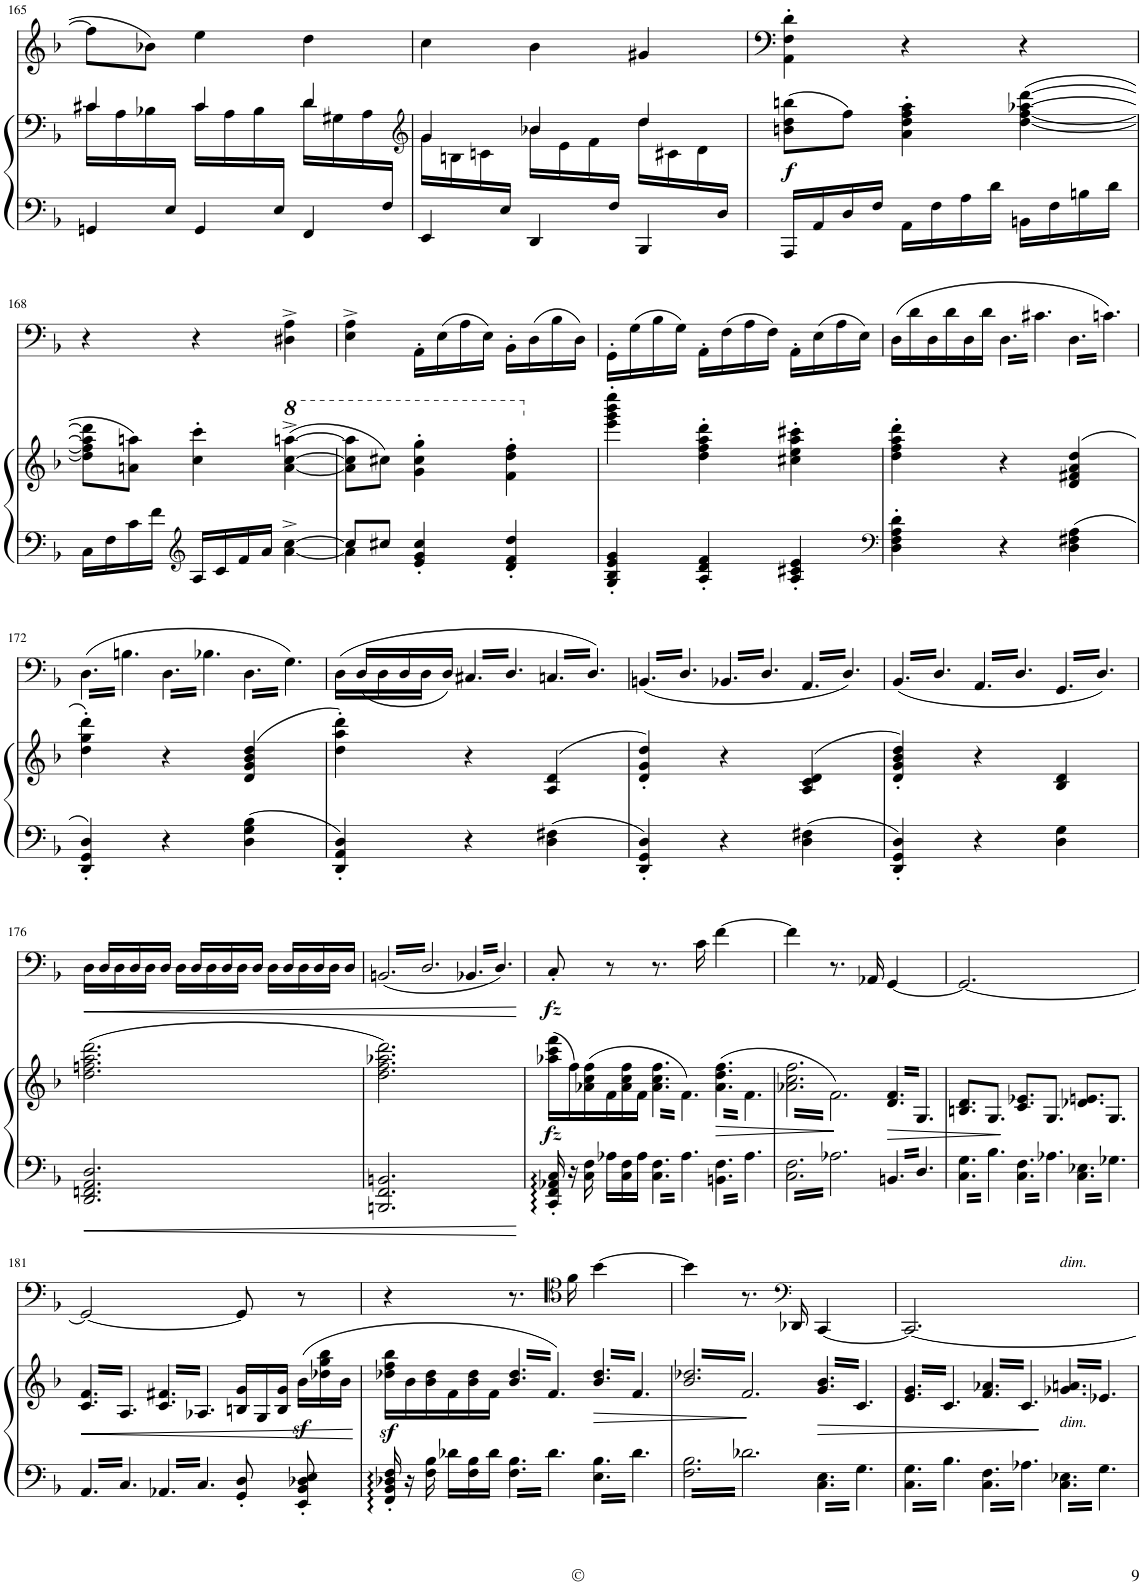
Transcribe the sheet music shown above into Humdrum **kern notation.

**kern	**kern	**dynam	**kern	**dynam
*part2	*part2	*part2	*part1	*part1
*staff3	*staff2	*staff2/3	*staff1	*staff1
*	*	*	*I"Cello	*
!!LO:PB:g=z
*clefF4	*clefF4	*	*clefG2	*
*k[b-]	*k[b-]	*	*k[b-]	*
*F:	*F:	*	*F:	*
*M3/4	*M3/4	*	*M3/4	*
=165	=165	=165	=165	=165
*^	*^	*	*	*
8.ryy	4GGn/	16c#X\LL	4c#/	.	8ff\L]	.
.	.	16A\	.	.	.	.
.	.	16B-X\	.	.	8b-X\J	.
16E/JJ	.	16ryy	.	.	.	.
8.ryy	4GG/	16c#\LL	4c#/	.	4ee\	.
.	.	16A\	.	.	.	.
.	.	16B-\	.	.	.	.
16E/JJ	.	16ryy	.	.	.	.
8.ryy	4FF/	16d\LL	4d/	.	4dd\	.
.	.	16G#X\	.	.	.	.
.	.	16A\	.	.	.	.
16F/JJ	.	16ryy	.	.	.	.
=166	=166	=166	=166	=166	=166	=166
*	*	*clefG2	*	*	*	*
8.ryy	4EE/	16g\LL	4g/	.	4cc\	.
.	.	16Bn\	.	.	.	.
.	.	16cn\	.	.	.	.
16E/JJ	.	16ryy	.	.	.	.
8.ryy	4DD/	16b-X\LL	4b-/	.	4b-\	.
.	.	16e\	.	.	.	.
.	.	16f\	.	.	.	.
16F/JJ	.	16ryy	.	.	.	.
8.ryy	4BBB-/	16dd\LL	4dd/	.	4g#X/	.
.	.	16c#X\	.	.	.	.
.	.	16d\	.	.	.	.
16D/JJ	.	16ryy	.	.	.	.
*v	*v	*	*	*	*	*
*	*v	*v	*	*	*
=167	=167	=167	=167	=167
!	!	!LO:DY:b	!	!
16AAA/LL	(>8bn\ 8dd\ 8bbn\L	f	4AA\' 4F\' 4d\'	.
16AA/	.	.	.	.
16D/	8ff\J)	.	.	.
16F/JJ	.	.	.	.
16AA\LL	4a\' 4dd\' 4ff\' 4aa\'	.	4r	.
16F\	.	.	.	.
16A\	.	.	.	.
16d\JJ	.	.	.	.
16BBn\LL	(>[4dd\ [4ff\ [4aa-X\ [4ddd\	.	4r	.
16F\	.	.	.	.
16Bn\	.	.	.	.
16d\JJ	.	.	.	.
!!LO:LB:g=z
=168	=168	=168	=168	=168
16C\LL	8dd\] 8ff\] 8aa-\] 8ddd\]L	.	4r	.
16F\	.	.	.	.
16c\	8an\ 8aan\J)	.	.	.
16f\JJ	.	.	.	.
*clefG2	*	*	*	*
16A/LL	4cc\' 4ccc\'	.	4r	.
16c/	.	.	.	.
16f/	.	.	.	.
16a/JJ	.	.	.	.
*	*8va	*	*	*
[4a\^ [4cc\^	(>[4aa\^ [4ccc\^ [4aaan\^	.	4D#X\^ 4A\^	.
=169	=169	=169	=169	=169
*^	*	*	*	*
8cc/L]	4a\]	8aa\] 8ccc\] 8aaa\]L	.	4E\^ 4A\^	.
8cc#X/J	.	8ccc#X\J)	.	.	.
4e/' 4g/' 4cc#/'	2ryy	4gg\' 4ccc#\' 4ggg\'	.	16AA'\LL	.
.	.	.	.	(>16E\	.
.	.	.	.	16A\	.
.	.	.	.	16E\JJ)	.
4d/' 4f/' 4dd/'	.	4ff\' 4ddd\' 4fff\'	.	16BB-'\LL	.
.	.	.	.	(>16D\	.
.	.	.	.	16B-\	.
.	.	.	.	16D\JJ)	.
*v	*v	*	*	*	*
=170	=170	=170	=170	=170
*	*X8va	*	*	*
4G/' 4B-/' 4e/' 4g/'	4eee\' 4ggg\' 4bbb-\' 4eeee\'	.	16GG'\LL	.
.	.	.	(>16G\	.
.	.	.	16B-\	.
.	.	.	16G\JJ)	.
4A/' 4d/' 4f/'	4dd\' 4ff\' 4aa\' 4ddd\'	.	16AA'\LL	.
.	.	.	(>16F\	.
.	.	.	16A\	.
.	.	.	16F\JJ)	.
4A/' 4c#X/' 4e/'	4cc#X\' 4ee\' 4aa\' 4ccc#X\'	.	16AA'\LL	.
.	.	.	(>16E\	.
.	.	.	16A\	.
.	.	.	16E\JJ)	.
=171	=171	=171	=171	=171
*clefF4	*	*	*	*
*	*	*	*Xtuplet	*
4D\' 4F\' 4A\' 4d\'	4dd\' 4ff\' 4aa\' 4ddd\'	.	(>24D\LL	.
.	.	.	24d\	.
.	.	.	24D\	.
.	.	.	24d\	.
.	.	.	24D\	.
.	.	.	24d\JJ	.
*	*	*	*tremolo	*
4r	4r	.	16D\LL	.
.	.	.	16c#X\	.
.	.	.	16D\	.
.	.	.	16c#X\JJ	.
4D\ 4F#X\ 4A\	(>4d/ 4f#X/ 4a/ 4dd/	.	16D\LL	.
.	.	.	16cn\)	.
.	.	.	16D\	.
.	.	.	16cn\)JJ	.
!!LO:LB:g=z
=172	=172	=172	=172	=172
4DD/' 4GG/' 4D/'	4dd\' 4gg\' 4ddd\')	.	(16D\LL	.
.	.	.	16Bn\	.
.	.	.	16D\	.
.	.	.	16Bn\JJ	.
4r	4r	.	16D\LL	.
.	.	.	16B-X\	.
.	.	.	16D\	.
.	.	.	16B-X\JJ	.
4D\ 4G\ 4B-\	(>4d/ 4g/ 4b-/ 4dd/	.	16D\LL	.
.	.	.	16G\)	.
.	.	.	16D\	.
.	.	.	16G\)JJ	.
*	*	*	*Xtremolo	*
=173	=173	=173	=173	=173
*	*	*	*^	*
4DD/' 4AA/' 4D/'	4dd\' 4aa\' 4ddd\')	.	(24D\LL	24ryy	.
.	.	.	24ryy	(24D/LL	.
.	.	.	.	.	.
.	.	.	24D\	24ryy	.
.	.	.	24ryy	24D/	.
.	.	.	24D\JJ	24ryy	.
.	.	.	24ryy	24D/JJ)	.
*	*	*	*tremolo	*	*
4r	4r	.	16C#X/LL	2ryy	.
.	.	.	16D/	.	.
.	.	.	16C#X/	.	.
.	.	.	16D/JJ	.	.
4D\ 4F#X\	(>4A/ 4d/	.	16Cn/LL	.	.
.	.	.	16D/)	.	.
.	.	.	16Cn/	.	.
.	.	.	16D/)JJ	.	.
*	*	*	*v	*v	*
=174	=174	=174	=174	=174
4DD/' 4GG/' 4D/'	4d/' 4g/' 4dd/')	.	(16BBn/LL	.
.	.	.	16D/	.
.	.	.	16BBn/	.
.	.	.	16D/JJ	.
4r	4r	.	16BB-X/LL	.
.	.	.	16D/	.
.	.	.	16BB-X/	.
.	.	.	16D/JJ	.
4D\ 4F#X\	(>4A/ 4c/ 4d/	.	16AA/LL	.
.	.	.	16D/)	.
.	.	.	16AA/	.
.	.	.	16D/)JJ	.
=175	=175	=175	=175	=175
4DD/' 4GG/' 4D/'	4d/' 4g/' 4b-/' 4dd/')	.	(16BB-/LL	.
.	.	.	16D/	.
.	.	.	16BB-/	.
.	.	.	16D/JJ	.
4r	4r	.	16AA/LL	.
.	.	.	16D/	.
.	.	.	16AA/	.
.	.	.	16D/JJ	.
4D\ 4G\	4B-/ 4d/	.	16GG/LL	.
.	.	.	16D/)	.
.	.	.	16GG/	.
.	.	.	16D/)JJ	.
*	*	*	*Xtremolo	*
!!LO:LB:g=z
=176	=176	=176	=176	=176
!	!	!LO:HP:b=2	!	!
*	*	*	*^	*
2.DD/ 2.FFn/ 2.AA/ 2.D/	(>2.dd\ 2.ffn\ 2.aa\ 2.ddd\	<	24D\LL	24ryy	.
.	.	.	24ryy	24D/LL	.
.	.	.	.	.	.
.	.	.	24D\	24ryy	.
.	.	.	24ryy	24D/	.
.	.	.	24D\JJ	24ryy	.
.	.	.	24ryy	24D/JJ	.
.	.	.	24D\LL	24ryy	.
.	.	.	24ryy	24D/LL	.
.	.	.	24D\	24ryy	.
.	.	.	24ryy	24D/	.
.	.	.	24D\JJ	24ryy	.
.	.	.	24ryy	24D/JJ	.
.	.	.	24D\LL	24ryy	.
.	.	.	24ryy	24D/LL	.
.	.	.	24D\	24ryy	.
.	.	.	24ryy	24D/	.
.	.	.	24D\JJ	24ryy	.
.	.	.	24ryy	24D/JJ	.
*	*	*	*v	*v	*
=177	=177	=177	=177	=177
*	*	*	*tremolo	*
2.BBBn/ 2.FF/ 2.BBn/	2.dd\ 2.ff\ 2.aa-X\ 2.ddd\)	.	(<16BBn/LL	.
.	.	.	16D/	.
.	.	.	16BBn/	.
.	.	.	16D/	.
.	.	.	16BBn/	.
.	.	.	16D/	.
.	.	.	16BBn/	.
.	.	.	16D/JJ	.
.	.	.	16BB-X/LL	.
.	.	.	16D/)	.
.	.	.	16BB-X/	.
.	.	.	16D/)JJ	.
*	*	*	*Xtremolo	*
=178	=178	=178	=178	=178
*Xtuplet	*Xtuplet	*	*	*
!	!	!LO:DY:b	!	!LO:DY:b
24CC/' 24FF/' 24AA-X/' 24C/'	(>24aa-X\ 24ccc\ 24fff\LL	fz	8C'/	fz
24r	24ff\)	.	.	.
.	.	.	.	.
24C\ 24F\	(>24a-X\ 24cc\ 24ff\	.	.	.
24A-X\LL	24f\	.	8r	.
24C\ 24F\	24a-\ 24cc\ 24ff\	.	.	.
24A-\JJ	24f\JJ	.	.	.
*	*tremolo	*	*	*
8C\ 8F\	16a-\ 16cc\ 16ff\LL	.	8.r	.
.	16f\)	.	.	.
8A-\	16a-\ 16cc\ 16ff\	.	.	.
.	16f\)JJ	.	16c\	.
!	!	!LO:HP:b	!	!
8BBn\ 8F\	(>16a-\ 16dd\ 16ff\LL	>	[4f\	.
.	16f\	.	.	.
8A-\	16a-\ 16dd\ 16ff\	.	.	.
.	16f\JJ	.	.	.
.	.	[	.	.
=179	=179	=179	=179	=179
4C\ 4F\	16a-X\ 16cc\ 16ff\LL	.	4f\]	.
.	16f\)	.	.	.
.	16a-X\ 16cc\ 16ff\	.	.	.
.	16f\)	.	.	.
4A-X\	16a-X\ 16cc\ 16ff\	.	8.r	.
.	16f\)	.	.	.
.	16a-X\ 16cc\ 16ff\	.	.	.
.	16f\)JJ	.	16AA-X/	.
!	!	!LO:HP:b	!	!
8BBn/	16d/ 16f/LL	>	[4GG/	.
.	16G/	.	.	.
8D/	16d/ 16f/	.	.	.
.	16G/JJ	.	.	.
*	*Xtremolo	*	*	*
.	.	]	.	.
=180	=180	=180	=180	=180
8C\ 8G\	12.Bn/ 12.d/L	.	2.GG/_	.
.	.	.	.	.
8B-\	12.G/J	.	.	.
8C\ 8F\	12.c/ 12.e-X/L	.	.	.
8A-X\	12.G/J	.	.	.
8C\ 8E-X\	12.d-X/ 12.en/L	.	.	.
8G-X\	12.G/J	.	.	.
!!LO:LB:g=z
=181	=181	=181	=181	=181
!	!	!LO:HP:b	!	!
*	*tremolo	*	*	*
8AA/	16c/ 16f/LL	<	2GG/_	.
.	16A/	.	.	.
8C/	16c/ 16f/	.	.	.
.	16A/JJ	.	.	.
8AA-X/	16c/ 16f#X/LL	.	.	.
.	16A-X/	.	.	.
8C/	16c/ 16f#X/	.	.	.
.	16A-X/JJ	.	.	.
*	*Xtremolo	*	*	*
8GG/' 8D/'	24Bn/ 24g/LL	.	8GG/]	.
.	24G/	.	.	.
.	.	.	.	.
.	24B/ 24g/JJ	.	.	.
8EE/' 8BB-/' 8D-X/' 8E/'	(24b-z<\LL	.	8r	.
.	24dd-X\ 24gg\ 24bb-\	.	.	.
.	24b-\JJ	.	.	.
.	.	]	.	.
=182	=182	=182	=182	=182
24FF/' 24BB-/' 24D-X/' 24F/'	24dd-X\z< 24ff\z< 24bb-\z<LL	.	4r	.
24r	24b-\	.	.	.
24F\ 24B-\	24b-\ 24dd-\	.	.	.
24d-X\LL	24f\	.	.	.
24F\ 24B-\	24b-\ 24dd-\	.	.	.
24d-\JJ	24f\JJ	.	.	.
*	*tremolo	*	*	*
8F\ 8B-\	16b-/ 16dd-/LL	.	8.r	.
.	16f/)	.	.	.
8d-\	16b-/ 16dd-/	.	.	.
*	*	*	*clefC4	*
.	16f/)JJ	.	16f\	.
!	!	!LO:HP:b	!	!
8E\ 8B-\	16b-/ 16dd-/LL	>	[4b-\	.
.	16f/	.	.	.
8d-\	16b-/ 16dd-/	.	.	.
.	16f/JJ	.	.	.
.	.	[	.	.
=183	=183	=183	=183	=183
4F\ 4B-\	16b-/ 16dd-X/LL	.	4b-\]	.
.	16f/	.	.	.
.	16b-/ 16dd-X/	.	.	.
.	16f/	.	.	.
4d-X\	16b-/ 16dd-X/	.	8.r	.
.	16f/	.	.	.
.	16b-/ 16dd-X/	.	.	.
*	*	*	*clefF4	*
.	16f/JJ	.	16DD-X/	.
8C\ 8E\	16g/ 16b-/LL	.	[4CC/	.
.	16c/	.	.	.
8G\	16g/ 16b-/	.	.	.
.	16c/JJ	.	.	.
.	.	]	.	.
=184	=184	=184	=184	=184
*	*	*	*^	*
8C\ 8G\	16e/ 16g/LL	.	2.CC/_	2ryy	.
.	16c/	.	.	.	.
8B-\	16e/ 16g/	.	.	.	.
.	16c/JJ	.	.	.	.
8C\ 8F\	16f/ 16a-X/LL	.	.	.	.
.	16c/	.	.	.	.
8A-X\	16f/ 16a-X/	.	.	.	.
.	16c/JJ	.	.	.	.
!	!	!	!	!LO:TX:a:i:t=dim.	!
!	!LO:TX:b:i:t=dim.	!	!	!	!
8C\ 8E-X\	16g-X/ 16an/LL	.	.	4ryy	.
.	16e-X/	.	.	.	.
8G\	16g-X/ 16an/	.	.	.	.
.	16e-X/JJ	.	.	.	.
*	*Xtremolo	*	*	*	*
.	.	.	.	.	.
.	.	.	.	.	.
*	*	*	*v	*v	*
=	=	=	=	=
*-	*-	*-	*-	*-
